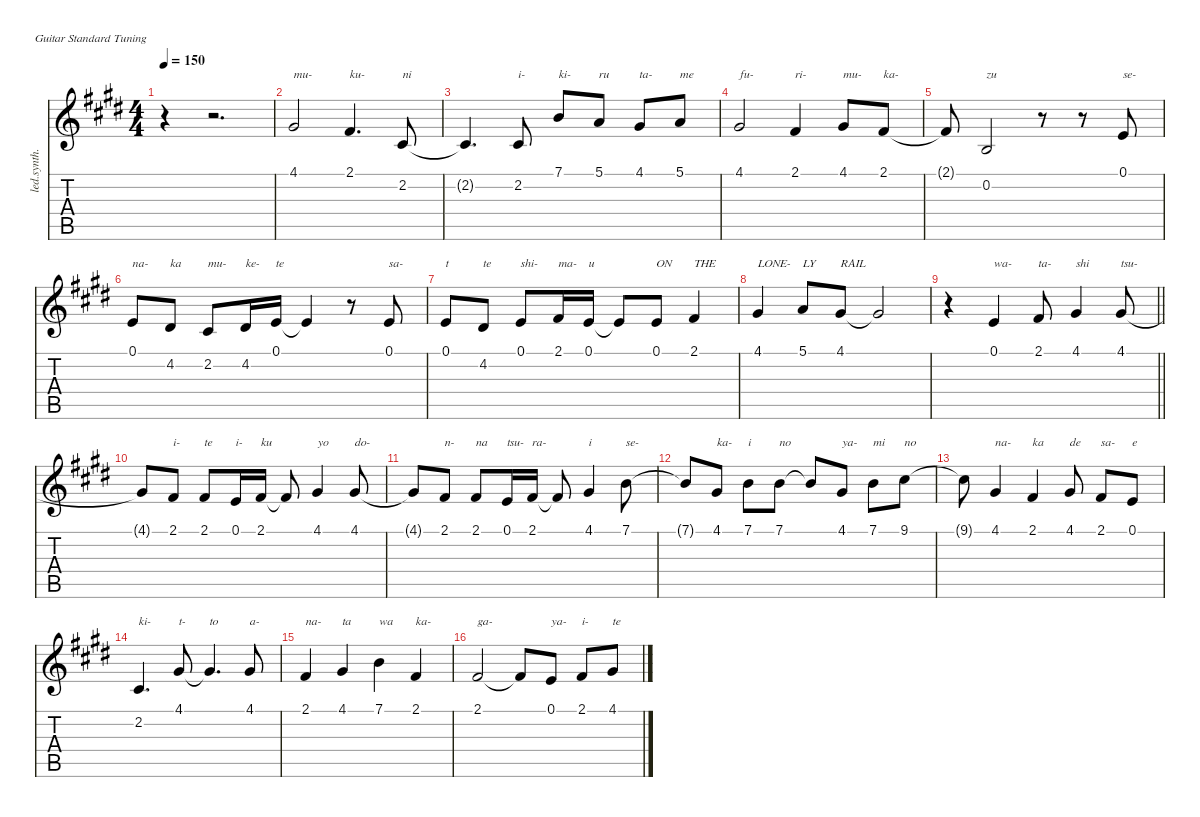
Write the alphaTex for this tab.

\defaultSystemsLayout 4
\hideDynamics
\bracketExtendMode nobrackets
\track (" (Voice)" "led.synth.") {instrument lead2sawtooth}
\staff {score tabs}
\tuning (E4 B3 G3 D3 A2 E2)
\ts (4 4)
\tempo 150
\clef g2
\ks c#minor
r.4{dy f} r.2{d} |
4.1{acc #}.2{txt "mu-"} 2.1{acc #}.4{d txt "ku-"} 2.2{acc #}.8{txt "ni"} |
2.2{t acc #}.4{d} 2.2{acc #}.8{txt "i-"} 7.1{acc forcenatural}.8{txt "ki-"} 5.1{acc forcenatural}.8{txt "ru"} 4.1{acc #}.8{txt "ta-"} 5.1{acc forcenatural}.8{txt "me"} |
4.1{acc #}.2{txt "fu-"} 2.1{acc #}.4{txt "ri-"} 4.1{acc #}.8{txt "mu-"} 2.1{acc #}.8{txt "ka-"} |
2.1{t acc #}.8 0.2{acc forcenatural}.2{txt "zu"} r.8 r.8 0.1{acc forcenatural}.8{txt "se-"} |
0.1{acc forcenatural}.8{txt "na-"} 4.2{acc #}.8{txt "ka"} 2.2{acc #}.8{txt "mu-"} 4.2{acc #}.16{txt "ke-"} 0.1{acc forcenatural}.16{txt "te"} 0.1{t acc forcenatural}.4 r.8 0.1{acc forcenatural}.8{txt "sa-"} |
0.1{acc forcenatural}.8{txt "t"} 4.2{acc #}.8{txt "te"} 0.1{acc forcenatural}.8{txt "shi-"} 2.1{acc #}.16{txt "ma-"} 0.1{acc forcenatural}.16{txt "u"} 0.1{t acc forcenatural}.8 0.1{acc forcenatural}.8{txt "ON"} 2.1{acc #}.4{txt "THE"} |
4.1{acc #}.4{txt "LONE-"} 5.1{acc forcenatural}.8{txt "LY"} 4.1{acc #}.8{txt "RAIL"} 4.1{t acc #}.2 |
\barLineRight lightlight
r.4 0.1{acc forcenatural}.4{txt "wa-"} 2.1{acc #}.8{txt "ta-"} 4.1{acc #}.4{txt "shi"} 4.1{acc #}.8{txt "tsu-"} |
4.1{t acc #}.8 2.1{acc #}.8{txt "i-"} 2.1{acc #}.8{txt "te"} 0.1{acc forcenatural}.16{txt "i-"} 2.1{acc #}.16{txt "ku"} 2.1{t acc #}.8 4.1{acc #}.4{txt "yo"} 4.1{acc #}.8{txt "do-"} |
4.1{t acc #}.8 2.1{acc #}.8{txt "n-"} 2.1{acc #}.8{txt "na"} 0.1{acc forcenatural}.16{txt "tsu-"} 2.1{acc #}.16{txt "ra-"} 2.1{t acc #}.8 4.1{acc #}.4{txt "i"} 7.1{acc forcenatural}.8{txt "se-"} |
7.1{t acc forcenatural}.8 4.1{acc #}.8{txt "ka-"} 7.1{acc forcenatural}.8{txt "i"} 7.1{acc forcenatural}.8{txt "no"} 7.1{t acc forcenatural}.8 4.1{acc #}.8{txt "ya-"} 7.1{acc forcenatural}.8{txt "mi"} 9.1{acc #}.8{txt "no"} |
9.1{t acc #}.8 4.1{acc #}.4{txt "na-"} 2.1{acc #}.4{txt "ka"} 4.1{acc #}.8{txt "de"} 2.1{acc #}.8{txt "sa-"} 0.1{acc forcenatural}.8{txt "e"} |
2.2{acc #}.4{d txt "ki-"} 4.1{acc #}.8{txt "t-"} 4.1{t acc #}.4{d txt "to"} 4.1{acc #}.8{txt "a-"} |
2.1{acc #}.4{txt "na-"} 4.1{acc #}.4{txt "ta"} 7.1{acc forcenatural}.4{txt "wa"} 2.1{acc #}.4{txt "ka-"} |
2.1{acc #}.2{txt "ga-"} 2.1{t acc #}.8 0.1{acc forcenatural}.8{txt "ya-"} 2.1{acc #}.8{txt "i-"} 4.1{acc #}.8{txt "te"}
